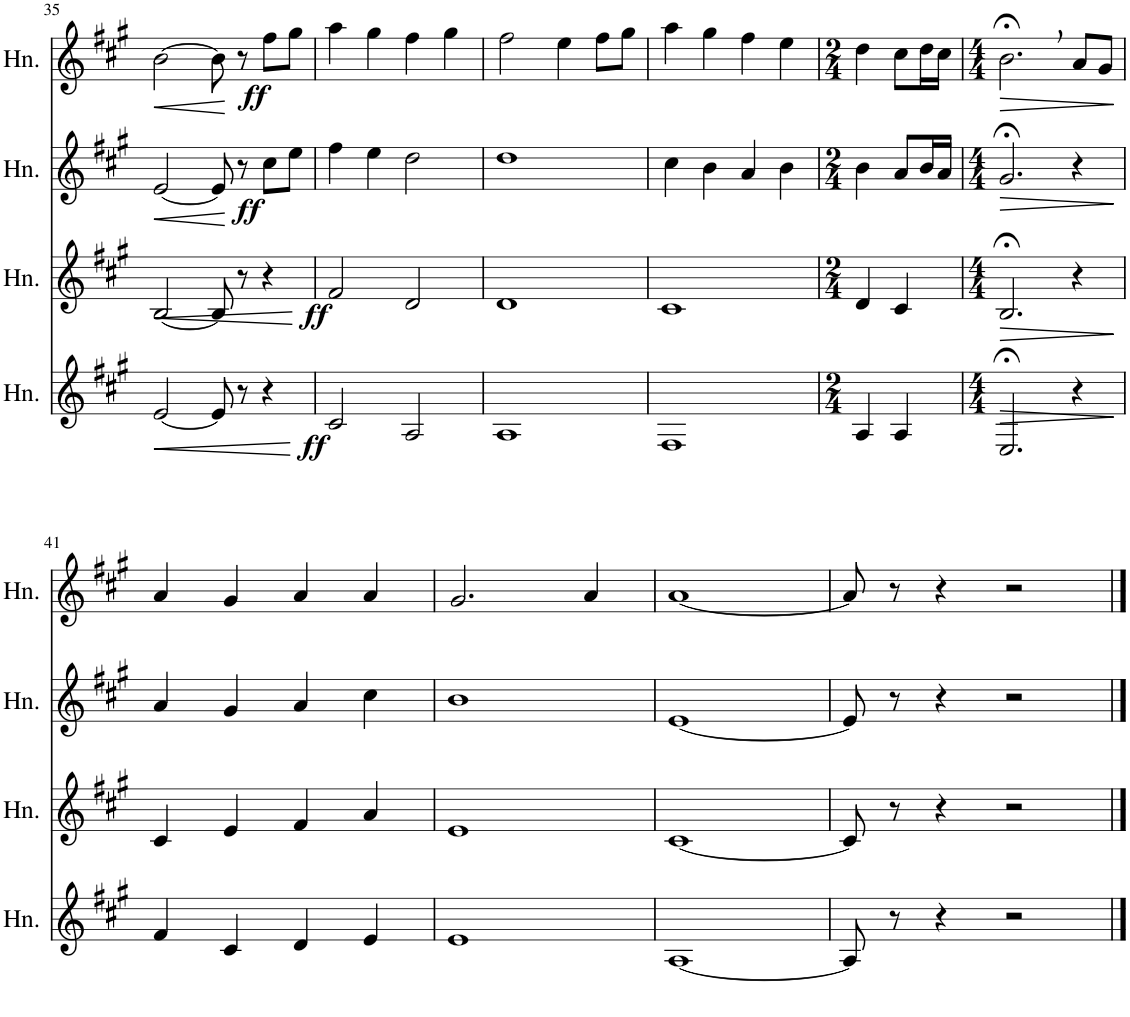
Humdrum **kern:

**kern	**dynam	**kern	**dynam	**kern	**dynam	**kern	**dynam
*part4	*part4	*part3	*part3	*part2	*part2	*part1	*part1
*staff4	*staff4	*staff3	*staff3	*staff2	*staff2	*staff1	*staff1
*I"Horn	*	*I"Horn	*	*I"Horn	*	*I"Horn	*
*I'Hn.	*	*I'Hn.	*	*I'Hn.	*	*I'Hn.	*
!!LO:PB:g=z
*clefG2	*	*clefG2	*	*clefG2	*	*clefG2	*
*Trd4c7	*	*Trd4c7	*	*Trd4c7	*	*Trd4c7	*
*k[f#c#g#]	*	*k[f#c#g#]	*	*k[f#c#g#]	*	*k[f#c#g#]	*
*M4/4	*	*M4/4	*	*M4/4	*	*M4/4	*
*met(c)	*	*met(c)	*	*met(c)	*	*met(c)	*
=35	=35	=35	=35	=35	=35	=35	=35
!	!LO:HP:b	!	!LO:HP:b	!	!LO:HP:b	!	!LO:HP:b
[2e/	<	[2B/	<	[2e/	<	[2b\	<
8e/]	.	8B/]	.	8e/]	.	8b\]	.
8r	.	8r	.	8r	.	8r	.
!	!	!	!	!	!LO:DY:b	!	!LO:DY:b
4r	.	4r	.	8cc#\L	ff	8ff#\L	ff
.	.	.	.	8ee\J	.	8gg#\J	.
.	[	.	[	.	[	.	[
=36	=36	=36	=36	=36	=36	=36	=36
!	!LO:DY:b	!	!LO:DY:b	!	!	!	!
2c#/	ff	2f#/	ff	4ff#\	.	4aa\	.
.	.	.	.	4ee\	.	4gg#\	.
2A/	.	2d/	.	2dd\	.	4ff#\	.
.	.	.	.	.	.	4gg#\	.
=37	=37	=37	=37	=37	=37	=37	=37
1A	.	1d	.	1dd	.	2ff#\	.
.	.	.	.	.	.	4ee\	.
.	.	.	.	.	.	8ff#\L	.
.	.	.	.	.	.	8gg#\J	.
=38	=38	=38	=38	=38	=38	=38	=38
1F#	.	1c#	.	4cc#\	.	4aa\	.
.	.	.	.	4b\	.	4gg#\	.
.	.	.	.	4a/	.	4ff#\	.
.	.	.	.	4b\	.	4ee\	.
=39	=39	=39	=39	=39	=39	=39	=39
*M2/4	*	*M2/4	*	*M2/4	*	*M2/4	*
4A/	.	4d/	.	4b\	.	4dd\	.
4A/	.	4c#/	.	8a/L	.	8cc#\L	.
.	.	.	.	16b/L	.	16dd\L	.
.	.	.	.	16a/JJ	.	16cc#\JJ	.
=40	=40	=40	=40	=40	=40	=40	=40
*M4/4	*	*M4/4	*	*M4/4	*	*M4/4	*
!	!LO:HP:b	!	!LO:HP:b	!	!LO:HP:b	!	!LO:HP:b
2.E;</	>	2.B;</	>	2.g#;</	>	2.b;<,\	>
4r	.	4r	.	4r	.	8a/L	.
.	.	.	.	.	.	8g#/J	.
.	]	.	]	.	]	.	]
!!LO:LB:g=z
=41	=41	=41	=41	=41	=41	=41	=41
4f#/	.	4c#/	.	4a/	.	4a/	.
4c#/	.	4e/	.	4g#/	.	4g#/	.
4d/	.	4f#/	.	4a/	.	4a/	.
4e/	.	4a/	.	4cc#\	.	4a/	.
=42	=42	=42	=42	=42	=42	=42	=42
1e	.	1e	.	1b	.	2.g#/	.
.	.	.	.	.	.	4a/	.
=43	=43	=43	=43	=43	=43	=43	=43
[1A	.	[1c#	.	[1e	.	[1a	.
=44	=44	=44	=44	=44	=44	=44	=44
8A/]	.	8c#/]	.	8e/]	.	8a/]	.
8r	.	8r	.	8r	.	8r	.
4r	.	4r	.	4r	.	4r	.
2r	.	2r	.	2r	.	2r	.
==	==	==	==	==	==	==	==
*-	*-	*-	*-	*-	*-	*-	*-
